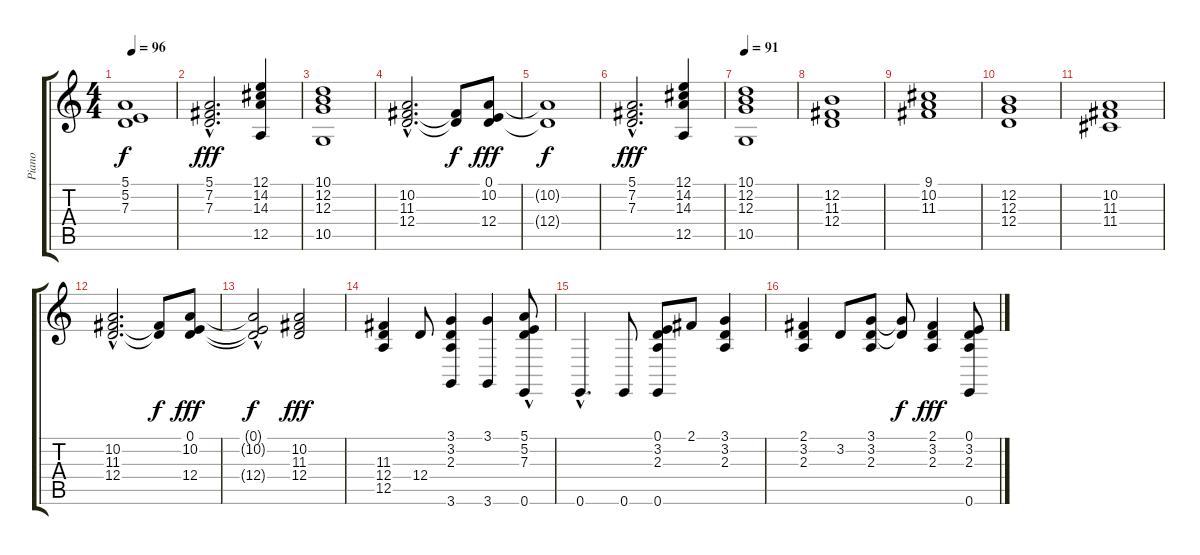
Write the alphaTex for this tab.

\track ("Piano" "Piano") {instrument acousticgrandpiano}
\staff {score tabs}
\tuning (E4 B3 G3 D3 A2 E2) {hide}
\ts (4 4)
\tempo 96
\clef g2
\ks c
(5.1{t} 5.2{t} 7.3{t}).1{dy f} |
(5.1{hac} 7.2{hac} 7.3{hac}).2{d dy fff} (12.1 14.2 14.3 12.5).4 |
(10.1 12.2 12.3 10.5).1 |
(10.2 11.3{hac} 12.4{hac}).2{d} (11.3{t} 12.4{t}).8{dy f} (0.1 10.2 12.4).8{dy fff} |
(10.2{t} 12.4{t}).1{dy f} |
(5.1{hac} 7.2{hac} 7.3{hac}).2{d dy fff} (12.1 14.2 14.3 12.5).4 |
\tempo 91
(10.1 12.2 12.3 10.5).1 |
(12.2 11.3 12.4).1 |
(9.1 10.2 11.3).1 |
(12.2 12.3 12.4).1 |
(10.2 11.3 11.4).1 |
(10.2 11.3{hac} 12.4{hac}).2{d} (11.3{t} 12.4{t}).8{dy f} (0.1 10.2 12.4).8{dy fff} |
(0.1{t} 10.2{hac t} 12.4{t}).2{dy f} (10.2 11.3 12.4).2{dy fff} |
(11.3 12.4 12.5).4 12.4.8 (3.1 3.2 2.3 3.6).4 (3.1 3.6).4 (5.1{hac} 5.2 7.3 0.6).8 |
0.6{hac}.4{d} 0.6.8 (0.1 3.2 2.3 0.6).8 2.1.8 (3.1 3.2 2.3).4 |
(2.1 3.2 2.3).4 3.2.8 (3.1 3.2 2.3).8 (3.1{t} 3.2{t}).8{dy f} (2.1 3.2 2.3).4{dy fff} (0.1 3.2 2.3 0.6).8
